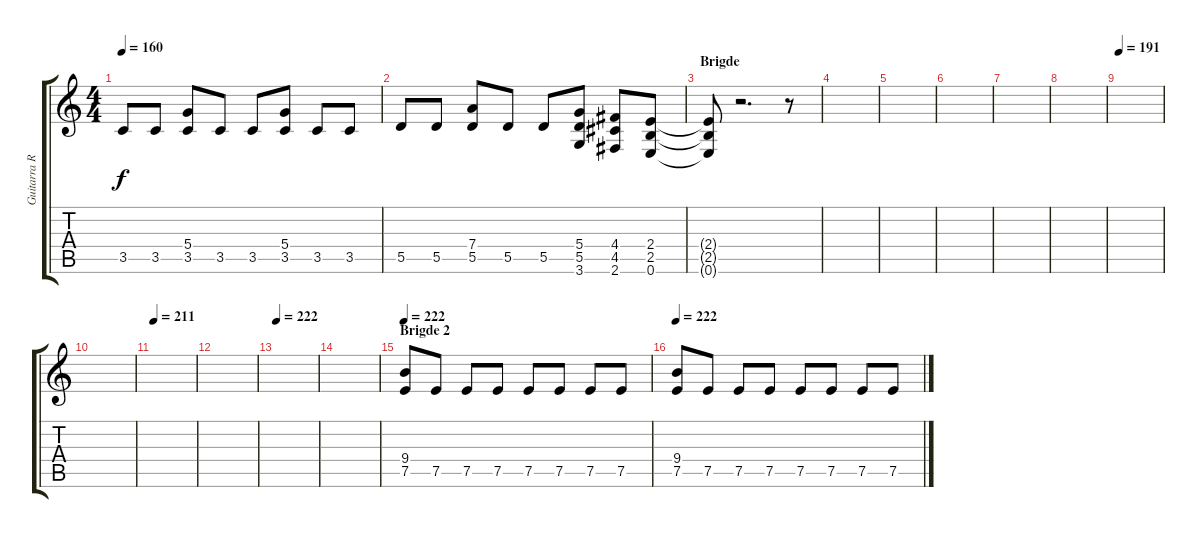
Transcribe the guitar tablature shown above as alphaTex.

\track ("Guitarra Ritmica" "Guitarra R") {instrument distortionguitar}
\staff {score tabs}
\tuning (E4 B3 G3 D3 A2 E2) {hide}
\ts (4 4)
\tempo 160
\clef g2
\ks c
3.5.8{dy f} 3.5.8 (5.4 3.5).8 3.5.8 3.5.8 (5.4 3.5).8 3.5.8 3.5.8 |
5.5.8 5.5.8 (7.4 5.5).8 5.5.8 5.5.8 (5.4 5.5 3.6).8 (4.4 4.5 2.6).8 (2.4 2.5 0.6).8 |
\section ("" "Brigde")
(2.4{t} 2.5{t} 0.6{t}).8 r.2{d} r.8 |
|
|
|
|
|
\tempo 191
|
|
\tempo 211
|
|
\tempo 222
|
|
\section ("" "Brigde 2")
\tempo 222
(9.4 7.5).8 7.5.8 7.5.8 7.5.8 7.5.8 7.5.8 7.5.8 7.5.8 |
\tempo 222
(9.4 7.5).8 7.5.8 7.5.8 7.5.8 7.5.8 7.5.8 7.5.8 7.5.8
